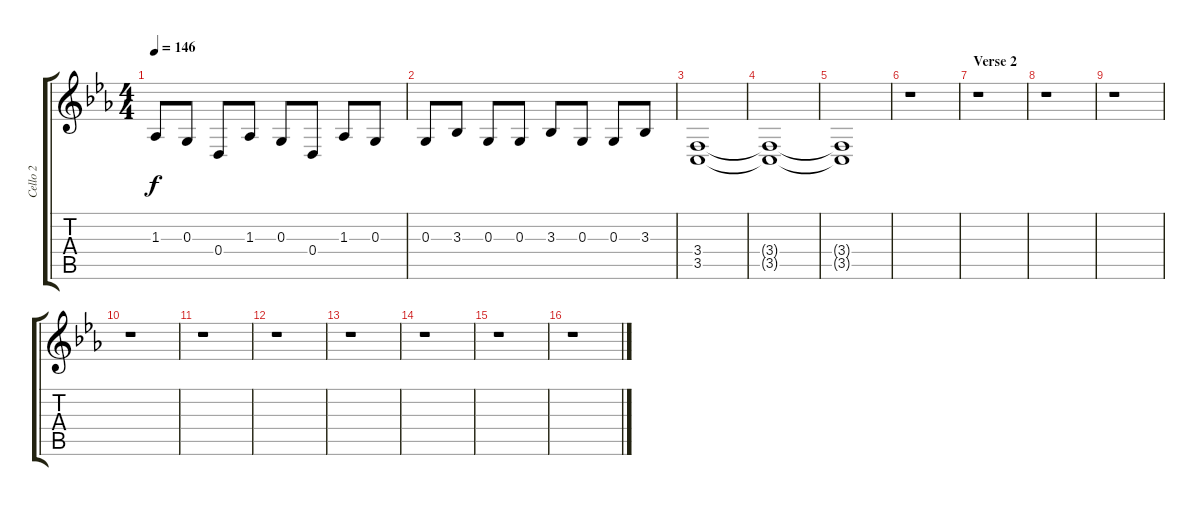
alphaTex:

\track ("Cello 2" "Cello 2") {instrument cello}
\staff {score tabs}
\tuning (E4 B3 G3 D3 A2 E2) {hide}
\ts (4 4)
\tempo 146
\clef g2
\ks eb
1.3.8{dy f} 0.3.8 0.4.8 1.3.8 0.3.8 0.4.8 1.3.8 0.3.8 |
0.3.8 3.3.8 0.3.8 0.3.8 3.3.8 0.3.8 0.3.8 3.3.8 |
(3.4 3.5).1 |
(3.4{t} 3.5{t}).1 |
(3.4{t} 3.5{t}).1 |
r.1 |
\section ("" "Verse 2")
r.1 |
r.1 |
r.1 |
r.1 |
r.1 |
r.1 |
r.1 |
r.1 |
r.1 |
r.1
